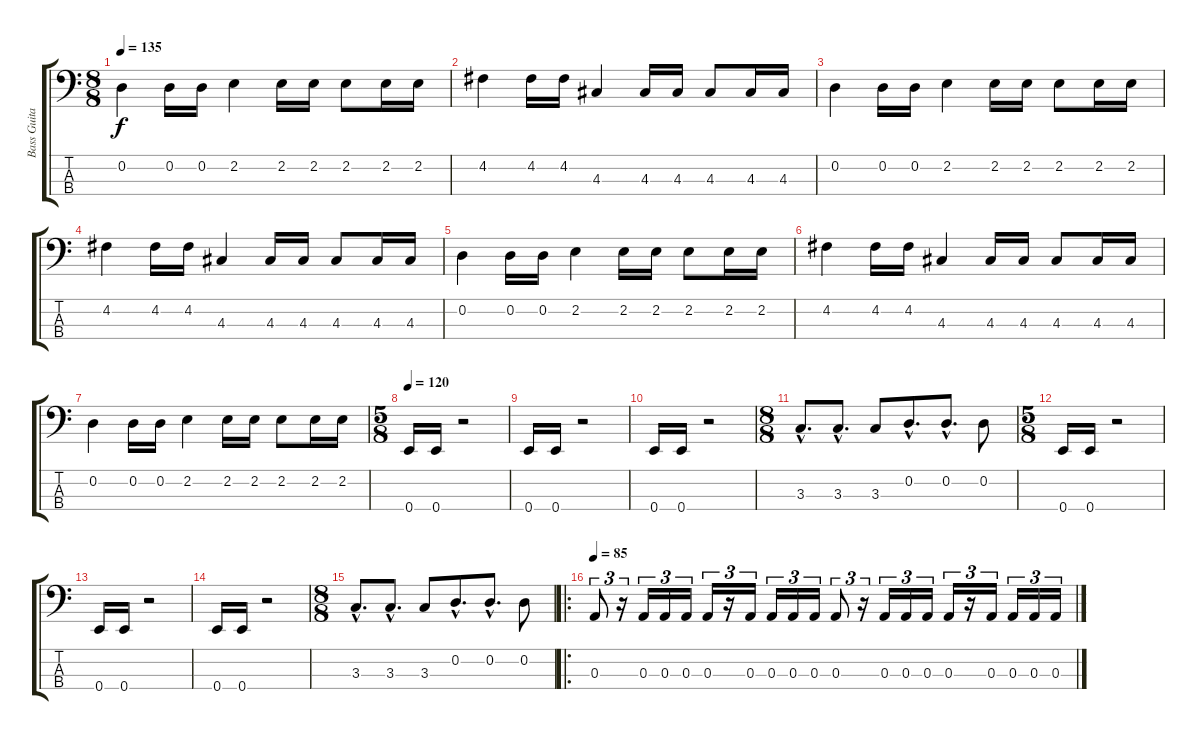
\track ("Bass Guitar" "Bass Guita") {instrument electricbassfinger}
\staff {score tabs}
\tuning (G2 D2 A1 E1) {hide}
\ts (8 8)
\tempo 135
\clef f4
\ks c
0.2.4{dy f} 0.2.16 0.2.16 2.2.4 2.2.16 2.2.16 2.2.8 2.2.16 2.2.16 |
4.2.4 4.2.16 4.2.16 4.3.4 4.3.16 4.3.16 4.3.8 4.3.16 4.3.16 |
0.2.4 0.2.16 0.2.16 2.2.4 2.2.16 2.2.16 2.2.8 2.2.16 2.2.16 |
4.2.4 4.2.16 4.2.16 4.3.4 4.3.16 4.3.16 4.3.8 4.3.16 4.3.16 |
0.2.4 0.2.16 0.2.16 2.2.4 2.2.16 2.2.16 2.2.8 2.2.16 2.2.16 |
4.2.4 4.2.16 4.2.16 4.3.4 4.3.16 4.3.16 4.3.8 4.3.16 4.3.16 |
0.2.4 0.2.16 0.2.16 2.2.4 2.2.16 2.2.16 2.2.8 2.2.16 2.2.16 |
\ts (5 8)
\tempo 120
0.4.16 0.4.16 r.2 |
0.4.16 0.4.16 r.2 |
0.4.16 0.4.16 r.2 |
\ts (8 8)
3.3{hac}.8{d} 3.3{hac}.8{d} 3.3.8 0.2{hac}.8{d} 0.2{hac}.8{d} 0.2.8 |
\ts (5 8)
0.4.16 0.4.16 r.2 |
0.4.16 0.4.16 r.2 |
0.4.16 0.4.16 r.2 |
\ts (8 8)
3.3{hac}.8{d} 3.3{hac}.8{d} 3.3.8 0.2{hac}.8{d} 0.2{hac}.8{d} 0.2.8 |
\ro
\tempo 85
0.3.8{tu (3 2)} r.16{tu (3 2)} 0.3.16{tu (3 2)} 0.3.16{tu (3 2)} 0.3.16{tu (3 2)} 0.3.16{tu (3 2)} r.16{tu (3 2)} 0.3.16{tu (3 2)} 0.3.16{tu (3 2)} 0.3.16{tu (3 2)} 0.3.16{tu (3 2)} 0.3.8{tu (3 2)} r.16{tu (3 2)} 0.3.16{tu (3 2)} 0.3.16{tu (3 2)} 0.3.16{tu (3 2)} 0.3.16{tu (3 2)} r.16{tu (3 2)} 0.3.16{tu (3 2)} 0.3.16{tu (3 2)} 0.3.16{tu (3 2)} 0.3.16{tu (3 2)}
